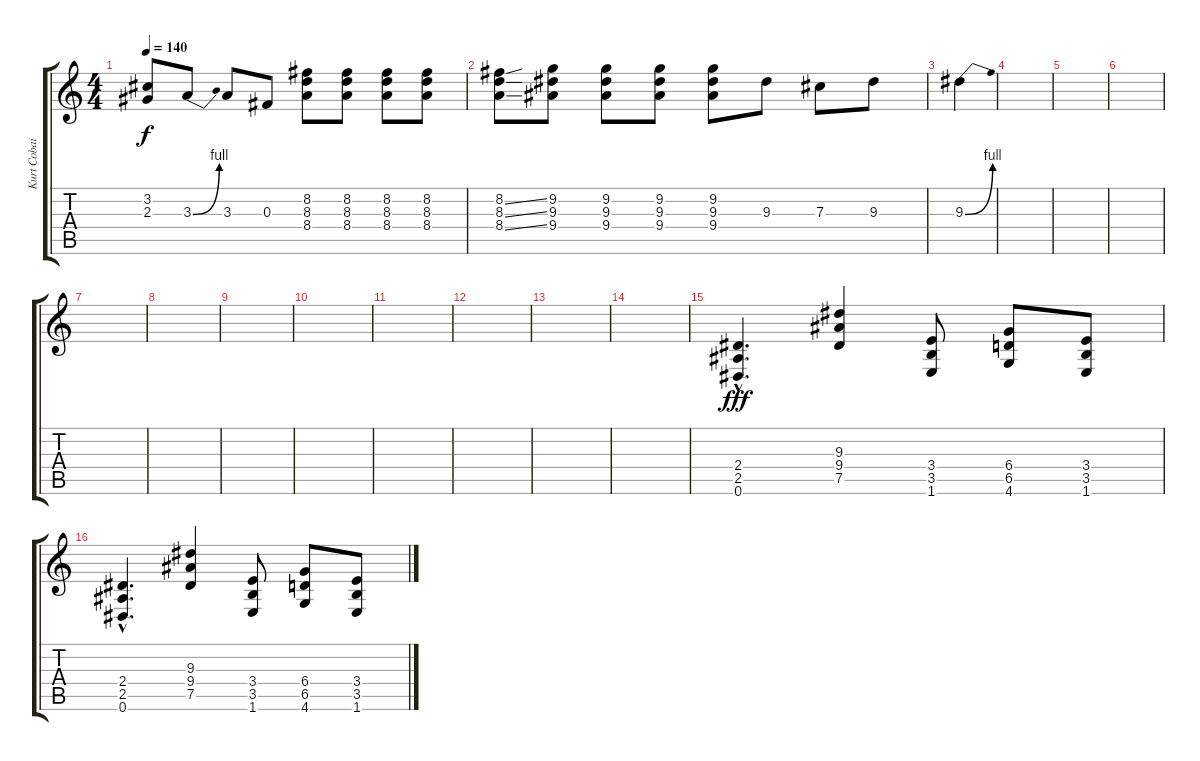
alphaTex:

\track ("Kurt Cobain - Guitar" "Kurt Cobai") {instrument distortionguitar}
\staff {score tabs}
\tuning (Eb4 Bb3 Gb3 Db3 Ab2 Eb2) {hide}
\ts (4 4)
\tempo 140
\clef g2
\ks c
(3.2 2.3).8{dy f} 3.3{be (bend 0 0 60 4)}.8 3.3.8 0.3.8 (8.2 8.3 8.4).8 (8.2 8.3 8.4).8 (8.2 8.3 8.4).8 (8.2 8.3 8.4).8 |
(8.2{ss} 8.3{ss} 8.4{ss}).8 (9.2 9.3 9.4).8 (9.2 9.3 9.4).8 (9.2 9.3 9.4).8 (9.2 9.3 9.4).8 9.3.8 7.3.8 9.3.8 |
9.3{be (bend 0 0 60 4)}.4 |
|
|
|
|
|
|
|
|
|
|
|
(2.4{hac} 2.5{hac} 0.6{hac}).4{d dy fff} (9.3 9.4 7.5).4 (3.4 3.5 1.6).8 (6.4 6.5 4.6).8 (3.4 3.5 1.6).8 |
(2.4{hac} 2.5{hac} 0.6{hac}).4{d} (9.3 9.4 7.5).4 (3.4 3.5 1.6).8 (6.4 6.5 4.6).8 (3.4 3.5 1.6).8
